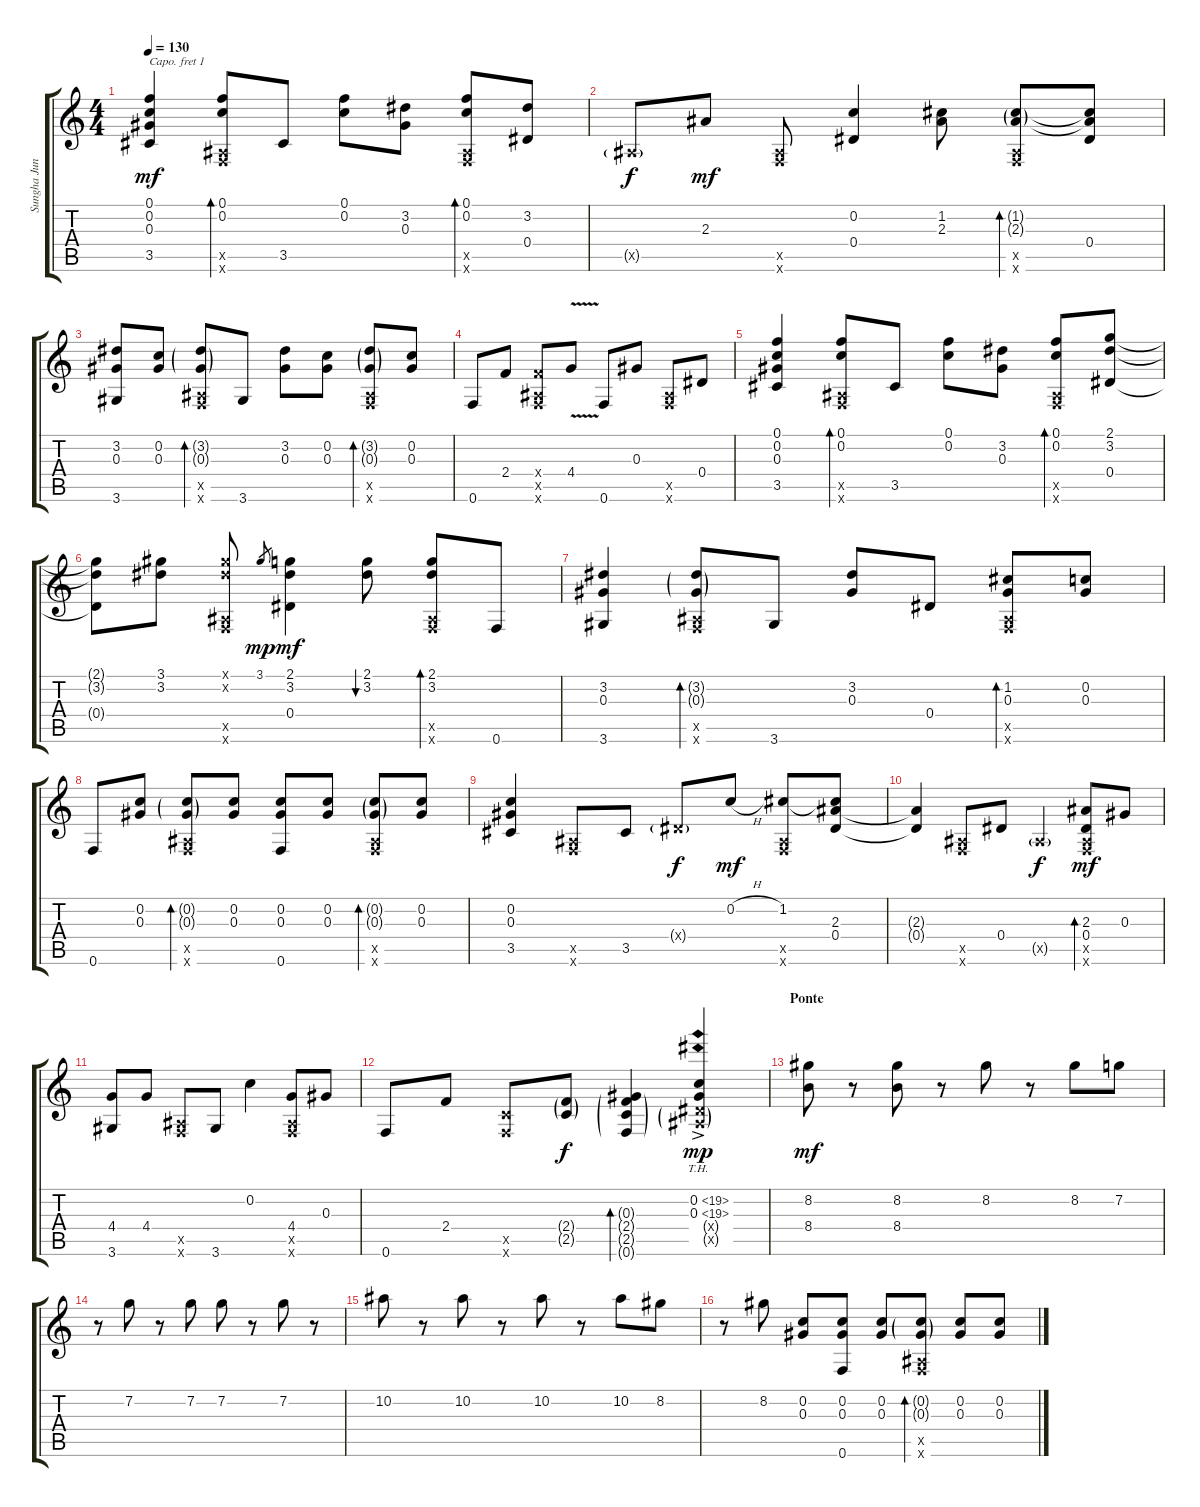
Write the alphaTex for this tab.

\track ("Sungha Jung" "Sungha Jun") {instrument acousticguitarsteel}
\staff {score tabs}
\capo 1
\tuning (E4 B3 G3 D3 A2 E2) {hide}
\ts (4 4)
\tempo 130
\clef g2
\ks c
(0.1 0.2 0.3 3.5).4{dy mf} (0.1 0.2 0.5{x} 0.6{x}).8{bd 30} 3.5.8 (0.1 0.2).8 (3.2 0.3).8 (0.1 0.2 0.5{x} 0.6{x}).8{bd 30} (3.2 0.4).8 |
0.5{g x}.8{dy f} 2.3.8{dy mf} (0.5{x} 0.6{x}).8 (0.2 0.4).4 (1.2 2.3).8 (1.2{g} 2.3{g} 0.5{x} 0.6{x}).8{bd 30} (1.2{t} 2.3{t} 0.4).8 |
(3.2 0.3 3.6).8 (0.2 0.3).8 (3.2{g} 0.3{g} 0.5{x} 0.6{x}).8{bd 30} 3.6.8 (3.2 0.3).8 (0.2 0.3).8 (3.2{g} 0.3{g} 0.5{x} 0.6{x}).8{bd 30} (0.2 0.3).8 |
0.6.8 2.4.8 (2.4{x} 0.5{x} 0.6{x}).8 4.4{v}.8 0.6.8 0.3.8 (0.5{x} 0.6{x}).8 0.4.8 |
(0.1 0.2 0.3 3.5).4 (0.1 0.2 0.5{x} 0.6{x}).8{bd 30} 3.5.8 (0.1 0.2).8 (3.2 0.3).8 (0.1 0.2 0.5{x} 0.6{x}).8{bd 30} (2.1 3.2 0.4).8 |
(2.1{t} 3.2{t} 0.4{t}).8 (3.1 3.2).8 (3.1{x} 3.2{x} 0.5{x} 0.6{x}).8 3.1.8{gr dy mp} (2.1 3.2 0.4).4{dy mf} (2.1 3.2).8{bu 30} (2.1 3.2 0.5{x} 0.6{x}).8{bd 30} 0.6.8 |
(3.2 0.3 3.6).4 (3.2{g} 0.3{g} 0.5{x} 0.6{x}).8{bd 30} 3.6.8 (3.2 0.3).8 0.4.8 (1.2 0.3 0.5{x} 0.6{x}).8{bd 30} (0.2 0.3).8 |
0.6.8 (0.2 0.3).8 (0.2{g} 0.3{g} 0.5{x} 0.6{x}).8{bd 30} (0.2 0.3).8 (0.2 0.3 0.6).8 (0.2 0.3).8 (0.2{g} 0.3{g} 0.5{x} 0.6{x}).8{bd 30} (0.2 0.3).8 |
(0.2 0.3 3.5).4 (0.5{x} 0.6{x}).8 3.5.8 0.4{g x}.8{dy f} 0.2{h}.8{dy mf} (1.2 0.5{x} 0.6{x}).8 (1.2{t} 2.3 0.4).8 |
(2.3{t} 0.4{t}).4 (0.5{x} 0.6{x}).8 0.4.8 0.5{g x}.4{dy f} (2.3 0.4 0.5{x} 0.6{x}).8{bd 30 dy mf} 0.3.8 |
(4.4 3.6).8 4.4.8 (0.5{x} 0.6{x}).8 3.6.8 0.2.4 (4.4 0.5{x} 0.6{x}).8 0.3.8 |
0.6.8 2.4.8 (2.5{x} 0.6{x}).8 (2.4{g} 2.5{g}).8{dy f} (0.3{g} 2.4{g} 2.5{g} 0.6{g}).4{bd 60} (0.2{th 19 ac} 0.3{th 19 ac} 0.4{g x} 0.5{g x}).4{dy mp} |
\section ("" "Ponte")
(8.2 8.4).8{dy mf} r.8 (8.2 8.4).8 r.8 8.2.8 r.8 8.2.8 7.2.8 |
r.8 7.2.8 r.8 7.2.8 7.2.8 r.8 7.2.8 r.8 |
10.2.8 r.8 10.2.8 r.8 10.2.8 r.8 10.2.8 8.2.8 |
r.8 8.2.8 (0.2 0.3).8 (0.2 0.3 0.6).8 (0.2 0.3).8 (0.2{g} 0.3{g} 0.5{x} 0.6{x}).8{bd 30} (0.2 0.3).8 (0.2 0.3).8
